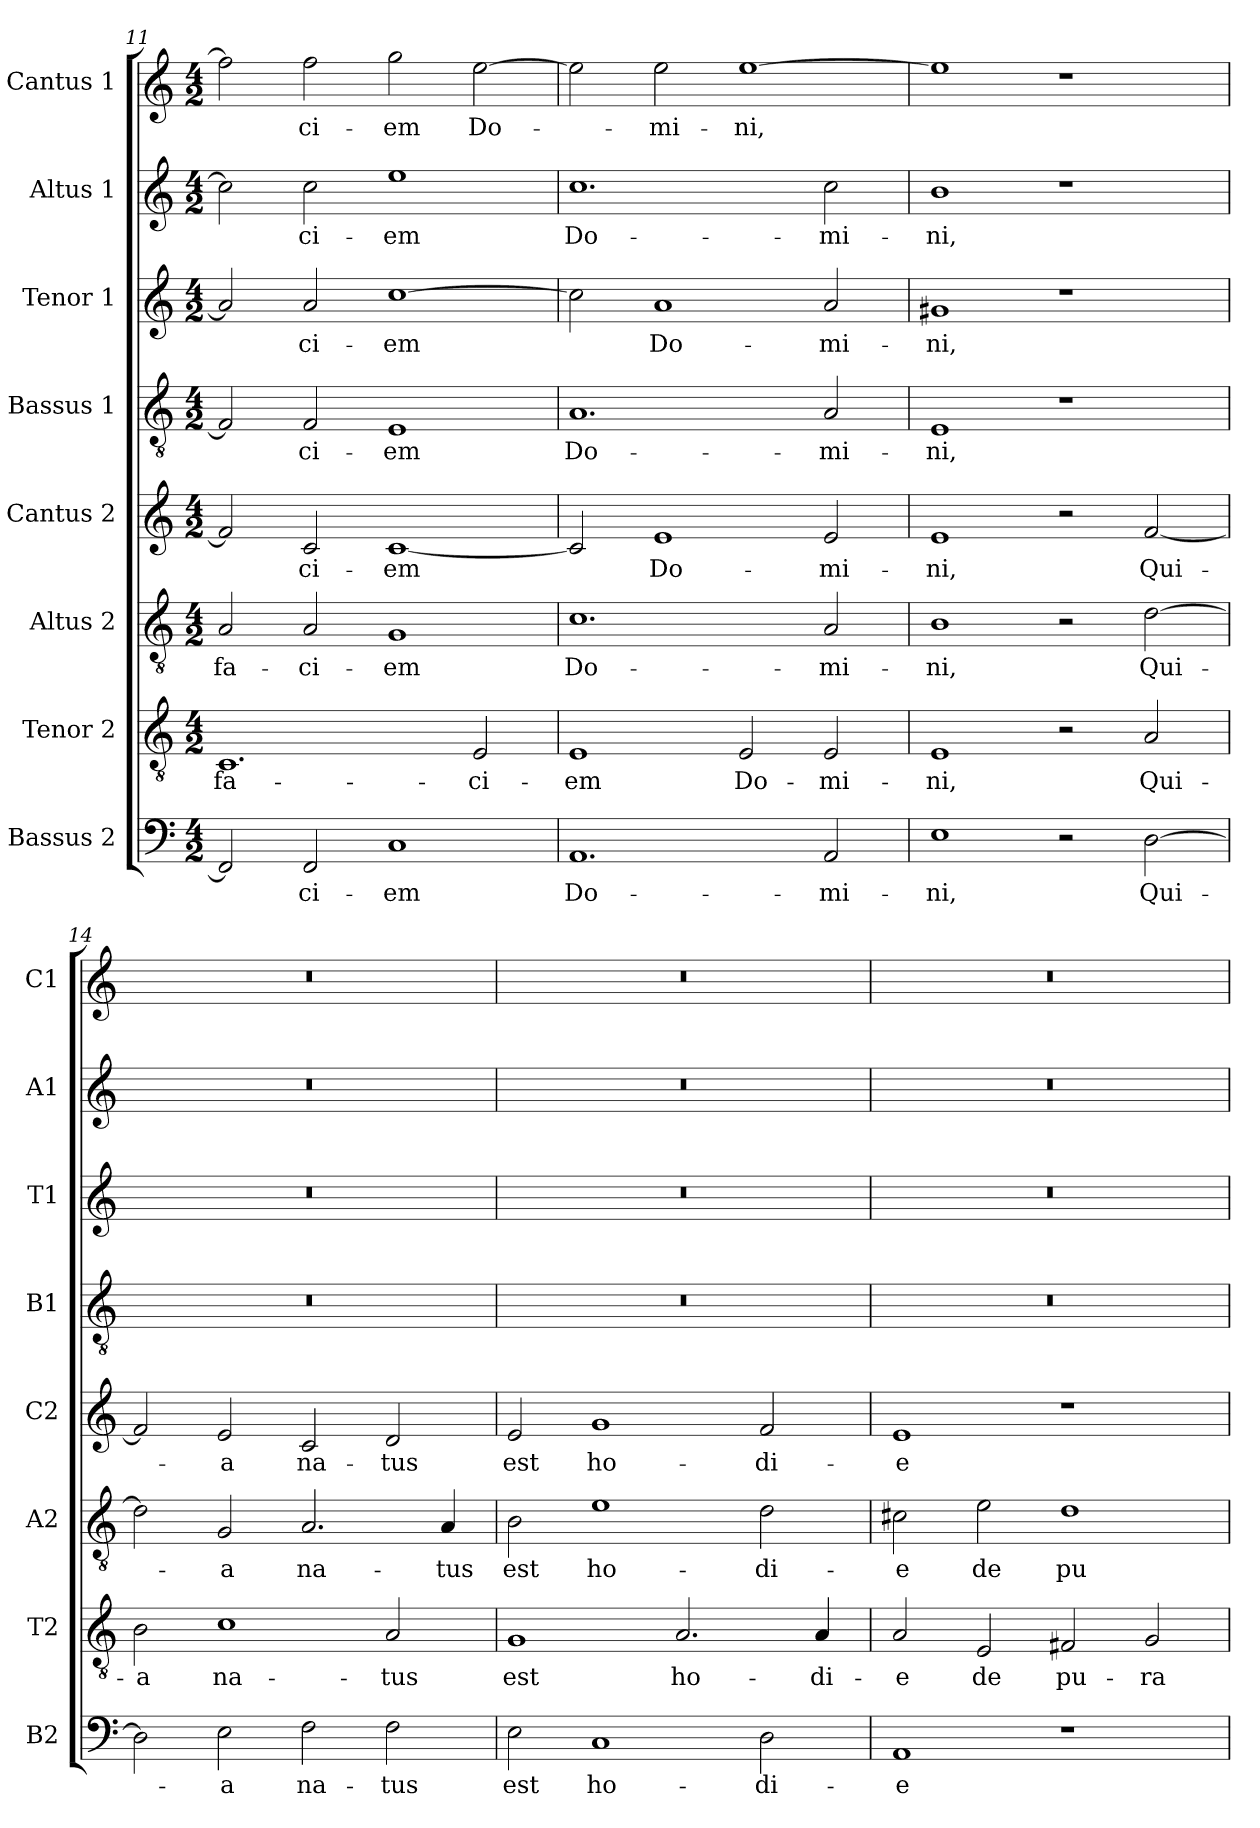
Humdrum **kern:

**kern	**text	**kern	**text	**kern	**text	**kern	**text	**kern	**text	**kern	**text	**kern	**text	**kern	**text
*part8	*part8	*part7	*part7	*part6	*part6	*part5	*part5	*part4	*part4	*part3	*part3	*part2	*part2	*part1	*part1
*staff8	*staff8	*staff7	*staff7	*staff6	*staff6	*staff5	*staff5	*staff4	*staff4	*staff3	*staff3	*staff2	*staff2	*staff1	*staff1
*I"Bassus 2	*	*I"Tenor 2	*	*I"Altus 2	*	*I"Cantus 2	*	*I"Bassus 1	*	*I"Tenor 1	*	*I"Altus 1	*	*I"Cantus 1	*
*I'B2	*	*I'T2	*	*I'A2	*	*I'C2	*	*I'B1	*	*I'T1	*	*I'A1	*	*I'C1	*
*clefF4	*	*clefGv2	*	*clefGv2	*	*clefG2	*	*clefGv2	*	*clefG2	*	*clefG2	*	*clefG2	*
*k[]	*	*k[]	*	*k[]	*	*k[]	*	*k[]	*	*k[]	*	*k[]	*	*k[]	*
*C:	*	*C:	*	*C:	*	*C:	*	*C:	*	*C:	*	*C:	*	*C:	*
*M4/2	*	*M4/2	*	*M4/2	*	*M4/2	*	*M4/2	*	*M4/2	*	*M4/2	*	*M4/2	*
=11	=11	=11	=11	=11	=11	=11	=11	=11	=11	=11	=11	=11	=11	=11	=11
!	!	!	!LO:LY:b	!	!LO:LY:b	!	!	!	!	!	!	!	!	!	!
2FF/]	.	1.C	fa-	2A/	fa-	2f/]	.	2F/]	.	2a/]	.	2cc\]	.	2ff\]	.
!	!LO:LY:b	!	!	!	!LO:LY:b	!	!LO:LY:b	!	!LO:LY:b	!	!LO:LY:b	!	!LO:LY:b	!	!LO:LY:b
2FF/	-ci-	.	.	2A/	-ci-	2c/	-ci-	2F/	-ci-	2a/	-ci-	2cc\	-ci-	2ff\	-ci-
!	!LO:LY:b	!	!	!	!LO:LY:b	!	!LO:LY:b	!	!LO:LY:b	!	!LO:LY:b	!	!LO:LY:b	!	!LO:LY:b
1C	-em	.	.	1G	-em	[1c	-em	1E	-em	[1cc	-em	1ee	-em	2gg\	-em
!	!	!	!LO:LY:b	!	!	!	!	!	!	!	!	!	!	!	!LO:LY:b
.	.	2E/	-ci-	.	.	.	.	.	.	.	.	.	.	[2ee\	Do-
=12	=12	=12	=12	=12	=12	=12	=12	=12	=12	=12	=12	=12	=12	=12	=12
!	!LO:LY:b	!	!LO:LY:b	!	!LO:LY:b	!	!	!	!LO:LY:b	!	!	!	!LO:LY:b	!	!
1.AA	Do-	1E	-em	1.c	Do-	2c/]	.	1.A	Do-	2cc\]	.	1.cc	Do-	2ee\]	.
!	!	!	!	!	!	!	!LO:LY:b	!	!	!	!LO:LY:b	!	!	!	!LO:LY:b
.	.	.	.	.	.	1e	Do-	.	.	1a	Do-	.	.	2ee\	-mi-
!	!	!	!LO:LY:b	!	!	!	!	!	!	!	!	!	!	!	!LO:LY:b
.	.	2E/	Do-	.	.	.	.	.	.	.	.	.	.	[1ee	-ni,
!	!LO:LY:b	!	!LO:LY:b	!	!LO:LY:b	!	!LO:LY:b	!	!LO:LY:b	!	!LO:LY:b	!	!LO:LY:b	!	!
2AA/	-mi-	2E/	-mi-	2A/	-mi-	2e/	-mi-	2A/	-mi-	2a/	-mi-	2cc\	-mi-	.	.
!!LO:PB:g=z
=13	=13	=13	=13	=13	=13	=13	=13	=13	=13	=13	=13	=13	=13	=13	=13
!	!LO:LY:b	!	!LO:LY:b	!	!LO:LY:b	!	!LO:LY:b	!	!LO:LY:b	!	!LO:LY:b	!	!LO:LY:b	!	!
1E	-ni,	1E	-ni,	1B	-ni,	1e	-ni,	1E	-ni,	1g#X	-ni,	1b	-ni,	1ee]	.
2r	.	2r	.	2r	.	2r	.	1r	.	1r	.	1r	.	1r	.
!	!LO:LY:b	!	!LO:LY:b	!	!LO:LY:b	!	!LO:LY:b	!	!	!	!	!	!	!	!
[2D\	Qui-	2A/	Qui-	[2d\	Qui-	[2f/	Qui-	.	.	.	.	.	.	.	.
=14	=14	=14	=14	=14	=14	=14	=14	=14	=14	=14	=14	=14	=14	=14	=14
!	!	!	!LO:LY:b	!	!	!	!	!	!	!	!	!	!	!	!
2D\]	.	2B\	-a	2d\]	.	2f/]	.	0r	.	0r	.	0r	.	0r	.
!	!LO:LY:b	!	!LO:LY:b	!	!LO:LY:b	!	!LO:LY:b	!	!	!	!	!	!	!	!
2E\	-a	1c	na-	2G/	-a	2e/	-a	.	.	.	.	.	.	.	.
!	!LO:LY:b	!	!	!	!LO:LY:b	!	!LO:LY:b	!	!	!	!	!	!	!	!
2F\	na-	.	.	2.A/	na-	2c/	na-	.	.	.	.	.	.	.	.
!	!LO:LY:b	!	!LO:LY:b	!	!	!	!LO:LY:b	!	!	!	!	!	!	!	!
2F\	-tus	2A/	-tus	.	.	2d/	-tus	.	.	.	.	.	.	.	.
!	!	!	!	!	!LO:LY:b	!	!	!	!	!	!	!	!	!	!
.	.	.	.	4A/	-tus	.	.	.	.	.	.	.	.	.	.
=15	=15	=15	=15	=15	=15	=15	=15	=15	=15	=15	=15	=15	=15	=15	=15
!	!LO:LY:b	!	!LO:LY:b	!	!LO:LY:b	!	!LO:LY:b	!	!	!	!	!	!	!	!
2E\	est	1G	est	2B\	est	2e/	est	0r	.	0r	.	0r	.	0r	.
!	!LO:LY:b	!	!	!	!LO:LY:b	!	!LO:LY:b	!	!	!	!	!	!	!	!
1C	ho-	.	.	1e	ho-	1g	ho-	.	.	.	.	.	.	.	.
!	!	!	!LO:LY:b	!	!	!	!	!	!	!	!	!	!	!	!
.	.	2.A/	ho-	.	.	.	.	.	.	.	.	.	.	.	.
!	!LO:LY:b	!	!	!	!LO:LY:b	!	!LO:LY:b	!	!	!	!	!	!	!	!
2D\	-di-	.	.	2d\	-di-	2f/	-di-	.	.	.	.	.	.	.	.
!	!	!	!LO:LY:b	!	!	!	!	!	!	!	!	!	!	!	!
.	.	4A/	-di-	.	.	.	.	.	.	.	.	.	.	.	.
=16	=16	=16	=16	=16	=16	=16	=16	=16	=16	=16	=16	=16	=16	=16	=16
!	!LO:LY:b	!	!LO:LY:b	!	!LO:LY:b	!	!LO:LY:b	!	!	!	!	!	!	!	!
1AA	-e	2A/	-e	2c#X\	-e	1e	-e	0r	.	0r	.	0r	.	0r	.
!	!	!	!LO:LY:b	!	!LO:LY:b	!	!	!	!	!	!	!	!	!	!
.	.	2E/	de	2e\	de	.	.	.	.	.	.	.	.	.	.
!	!	!	!LO:LY:b	!	!LO:LY:b	!	!	!	!	!	!	!	!	!	!
1r	.	2F#X/	pu-	1d	pu-	1r	.	.	.	.	.	.	.	.	.
!	!	!	!LO:LY:b	!	!	!	!	!	!	!	!	!	!	!	!
.	.	2G/	-ra	.	.	.	.	.	.	.	.	.	.	.	.
=	=	=	=	=	=	=	=	=	=	=	=	=	=	=	=
*-	*-	*-	*-	*-	*-	*-	*-	*-	*-	*-	*-	*-	*-	*-	*-
